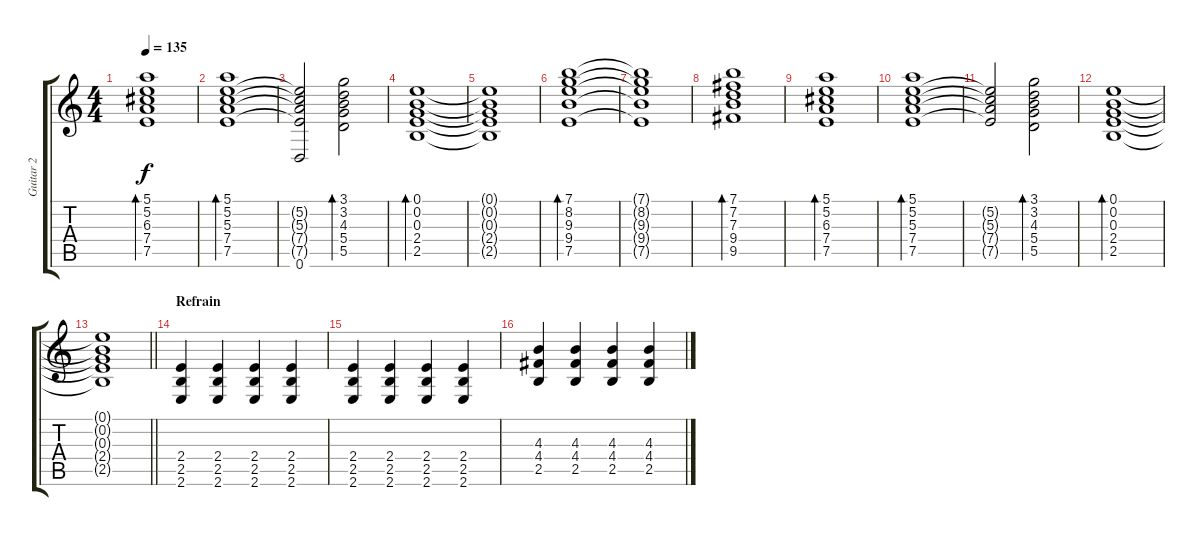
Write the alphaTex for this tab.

\track ("Guitar 2" "Guitar 2") {instrument distortionguitar}
\staff {score tabs}
\tuning (E4 B3 G3 D3 A2 D2) {hide}
\ts (4 4)
\tempo 135
\clef g2
\ks c
(5.1 5.2 6.3 7.4 7.5).1{bd 240 dy f} |
(5.1 5.2 5.3 7.4 7.5).1{bd 240} |
(5.2{t} 5.3{t} 7.4{t} 7.5{t} 0.6).2 (3.1 3.2 4.3 5.4 5.5).2{bd 240} |
(0.1 0.2 0.3 2.4 2.5).1{bd 240} |
(0.1{t} 0.2{t} 0.3{t} 2.4{t} 2.5{t}).1 |
(7.1 8.2 9.3 9.4 7.5).1{bd 240} |
(7.1{t} 8.2{t} 9.3{t} 9.4{t} 7.5{t}).1 |
(7.1 7.2 7.3 9.4 9.5).1{bd 240} |
(5.1 5.2 6.3 7.4 7.5).1{bd 240} |
(5.1 5.2 5.3 7.4 7.5).1{bd 240} |
(5.2{t} 5.3{t} 7.4{t} 7.5{t}).2 (3.1 3.2 4.3 5.4 5.5).2{bd 240} |
(0.1 0.2 0.3 2.4 2.5).1{bd 240} |
\barLineRight lightlight
(0.1{t} 0.2{t} 0.3{t} 2.4{t} 2.5{t}).1 |
\section ("" "Refrain")
(2.4 2.5 2.6).4{instrument distortionguitar} (2.4 2.5 2.6).4 (2.4 2.5 2.6).4 (2.4 2.5 2.6).4 |
(2.4 2.5 2.6).4 (2.4 2.5 2.6).4 (2.4 2.5 2.6).4 (2.4 2.5 2.6).4 |
(4.3 4.4 2.5).4 (4.3 4.4 2.5).4 (4.3 4.4 2.5).4 (4.3 4.4 2.5).4
